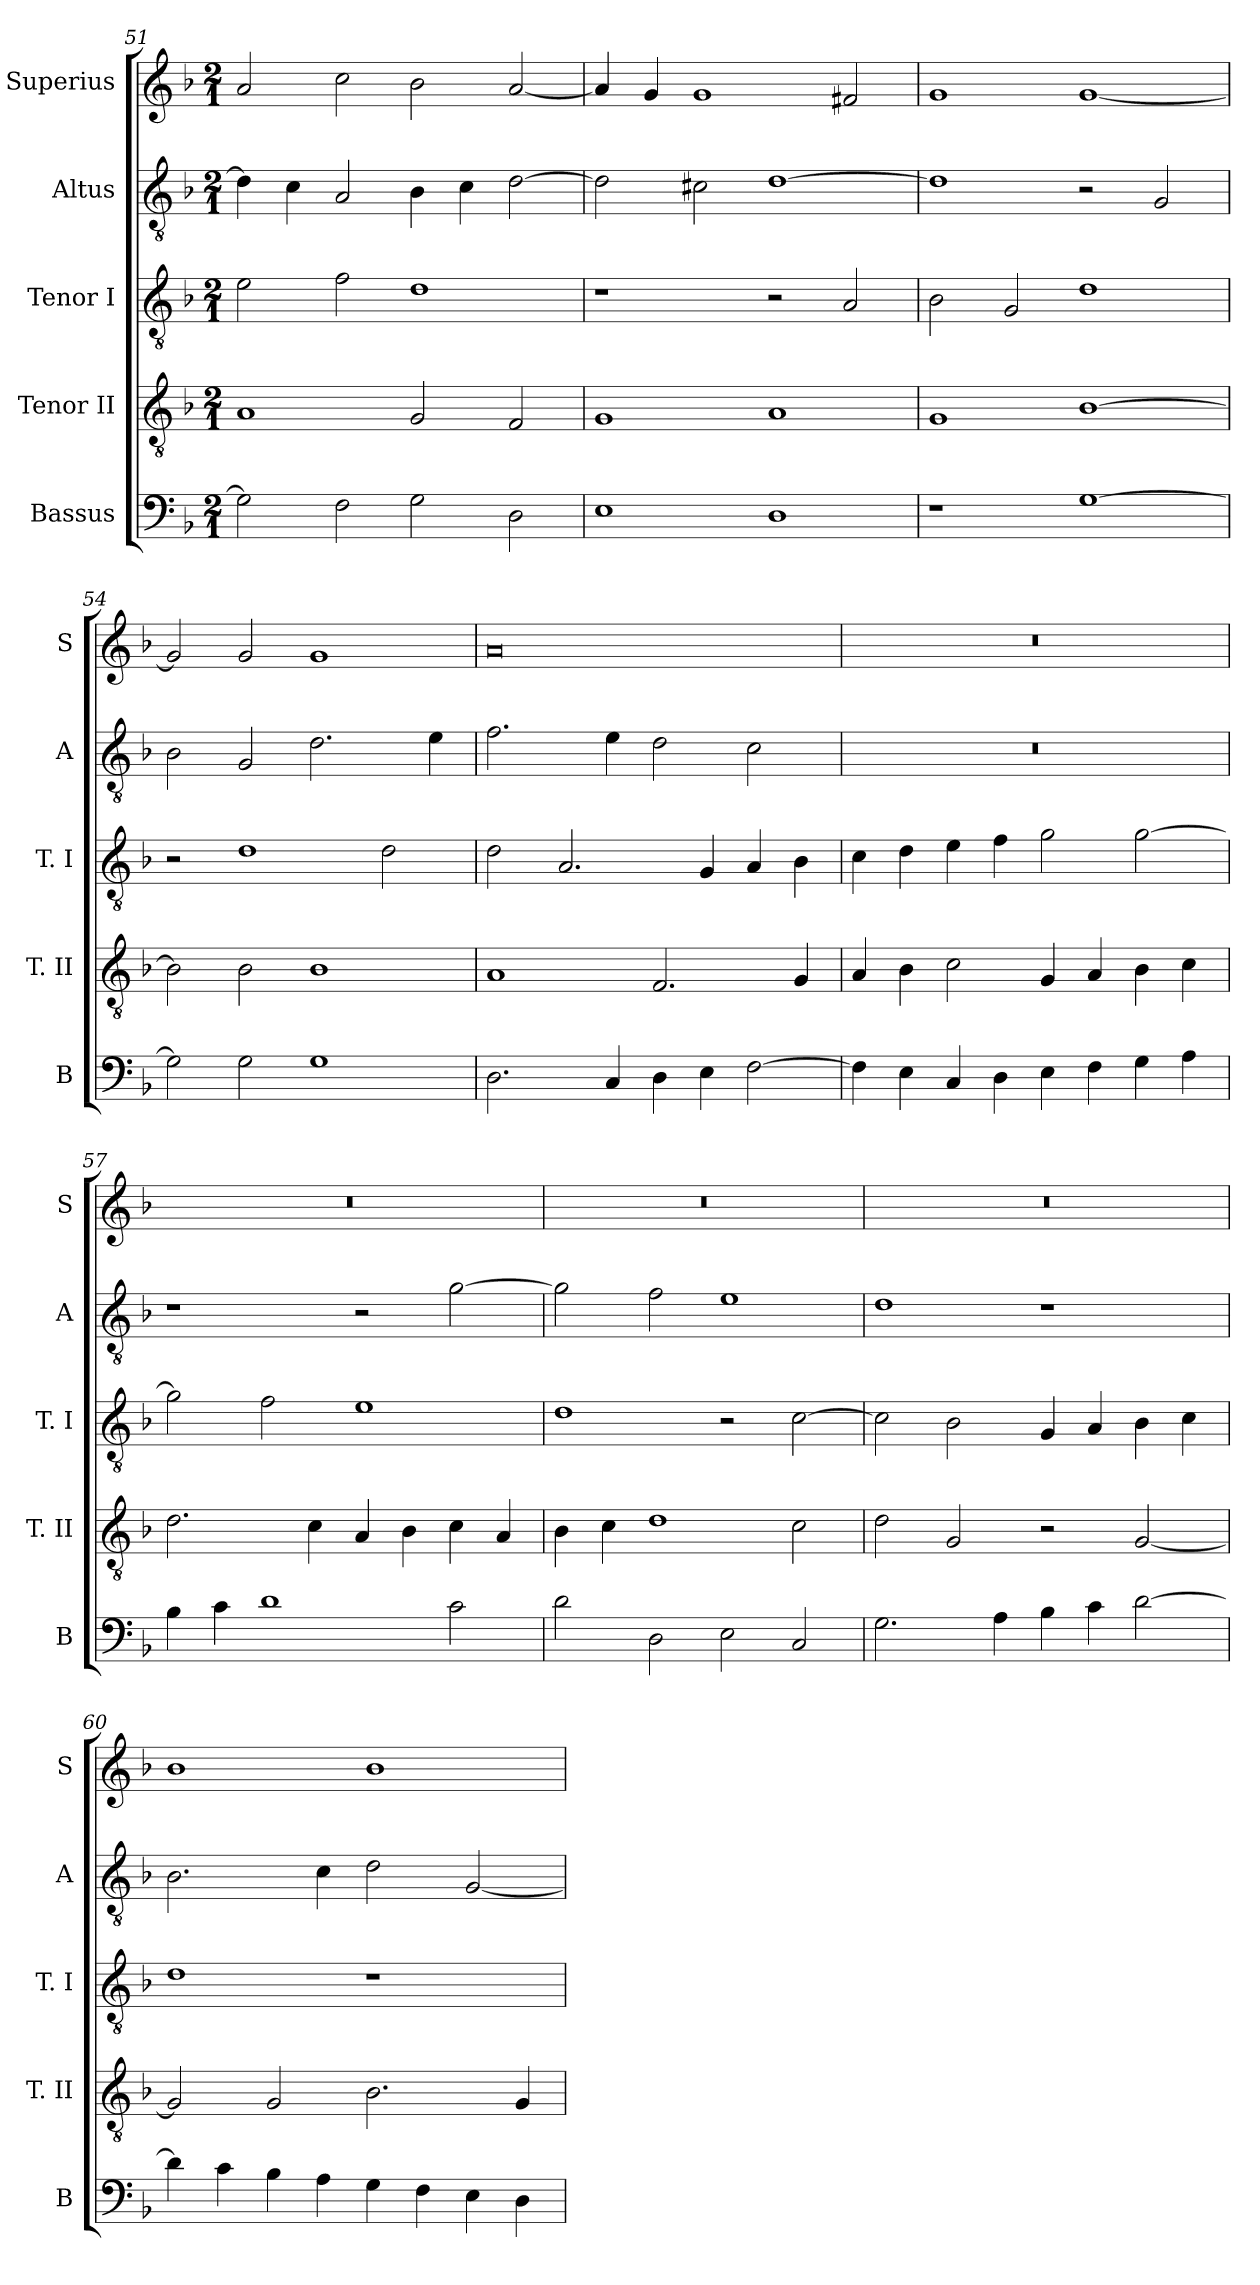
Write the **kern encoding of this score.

**kern	**kern	**kern	**kern	**kern
*part5	*part4	*part3	*part2	*part1
*staff5	*staff4	*staff3	*staff2	*staff1
*I"Bassus	*I"Tenor II	*I"Tenor I	*I"Altus	*I"Superius
*I'B	*I'T. II	*I'T. I	*I'A	*I'S
*clefF4	*clefGv2	*clefGv2	*clefGv2	*clefG2
*k[b-]	*k[b-]	*k[b-]	*k[b-]	*k[b-]
*F:	*F:	*F:	*F:	*F:
*M2/1	*M2/1	*M2/1	*M2/1	*M2/1
=51	=51	=51	=51	=51
2G]	1A	2e	4d]	2a
.	.	.	4c	.
2F	.	2f	2A	2cc
2G	2G	1d	4B-	2b-
.	.	.	4c	.
2D	2F	.	[2d	[2a
=52	=52	=52	=52	=52
1E	1G	1r	2d]	4a]
.	.	.	.	4g
.	.	.	2c#X	1g
1D	1A	2r	[1d	.
.	.	2A	.	2f#X
=53	=53	=53	=53	=53
1r	1G	2B-	1d]	1g
.	.	2G	.	.
[1G	[1B-	1d	2r	[1g
.	.	.	2G	.
=54	=54	=54	=54	=54
2G]	2B-]	2r	2B-	2g]
2G	2B-	1d	2G	2g
1G	1B-	.	2.d	1g
.	.	2d	.	.
.	.	.	4e	.
=55	=55	=55	=55	=55
2.D	1A	2d	2.f	0a
.	.	2.A	.	.
4C	.	.	4e	.
4D	2.F	.	2d	.
4E	.	4G	.	.
[2F	.	4A	2c	.
.	4G	4B-	.	.
=56	=56	=56	=56	=56
4F]	4A	4c	0r	0r
4E	4B-	4d	.	.
4C	2c	4e	.	.
4D	.	4f	.	.
4E	4G	2g	.	.
4F	4A	.	.	.
4G	4B-	[2g	.	.
4A	4c	.	.	.
=57	=57	=57	=57	=57
4B-	2.d	2g]	1r	0r
4c	.	.	.	.
1d	.	2f	.	.
.	4c	.	.	.
.	4A	1e	2r	.
.	4B-	.	.	.
2c	4c	.	[2g	.
.	4A	.	.	.
=58	=58	=58	=58	=58
2d	4B-	1d	2g]	0r
.	4c	.	.	.
2D	1d	.	2f	.
2E	.	2r	1e	.
2C	2c	[2c	.	.
=59	=59	=59	=59	=59
2.G	2d	2c]	1d	0r
.	2G	2B-	.	.
4A	.	.	.	.
4B-	2r	4G	1r	.
4c	.	4A	.	.
[2d	[2G	4B-	.	.
.	.	4c	.	.
=60	=60	=60	=60	=60
4d]	2G]	1d	2.B-	1b-
4c	.	.	.	.
4B-	2G	.	.	.
4A	.	.	4c	.
4G	2.B-	1r	2d	1b-
4F	.	.	.	.
4E	.	.	[2G	.
4D	4G	.	.	.
=	=	=	=	=
*-	*-	*-	*-	*-
